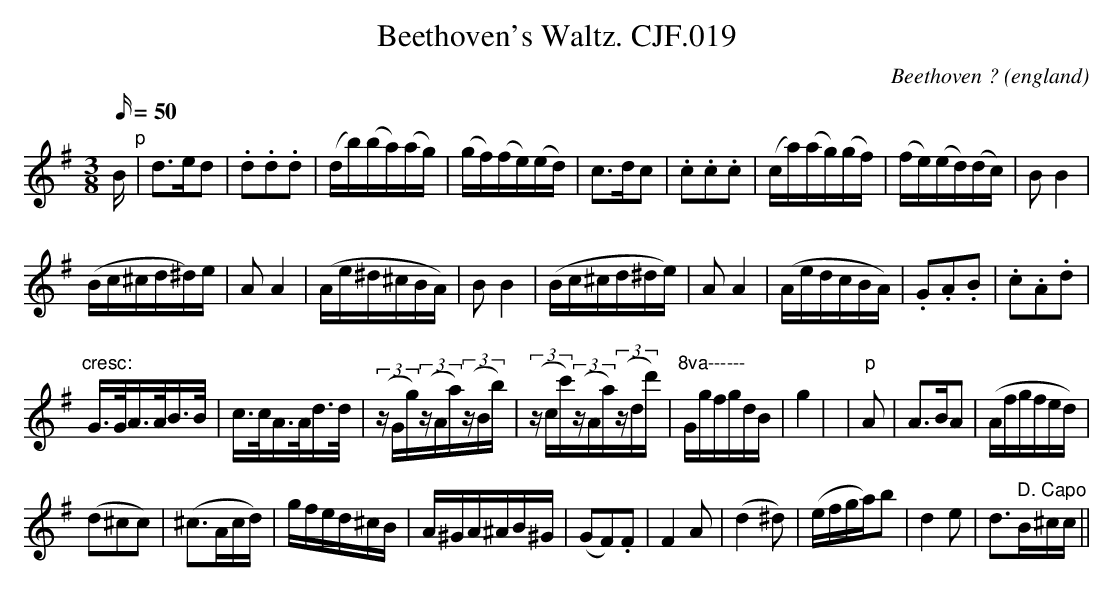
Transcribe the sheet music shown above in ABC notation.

X:1
T:Beethoven's Waltz. CJF.019
O:england
M:3/8
L:1/16
Q:50
C:Beethoven ?
K:G
B"p"|d3ed2|.d2.d2.d2|(db)(ba)(ag)|(gf)(fe)(ed)|\
c3dc2|.c2.c2.c2|(ca)(ag)(gf)|(fe)(ed)(dc)|B2B4|
(Bc^cd^d)e|A2A4|(Ae^d^cBA)|B2B4|(Bc^cd^de)|\
A2A4|(AedcBA)|.G2.A2.B2|.c2.A2.d2|
"cresc:"G>GA>AB>B|c>cA>Ad>d|((3zGg)((3zAa)((3zBb)|\
((3zcc')((3zAa)((3zdd')|"8va------"GgfgdB|g4|h|"p"A2|A3BA2|(Afgfed)|
(d2^c2c2)|(^c3Acd)|gfed^cB|A^GA^AB^G|(G2F2).F2|F4A2|\
(d4^d2)|(efga)b2|d4e2|d3" D. Capo"3B^cc||
